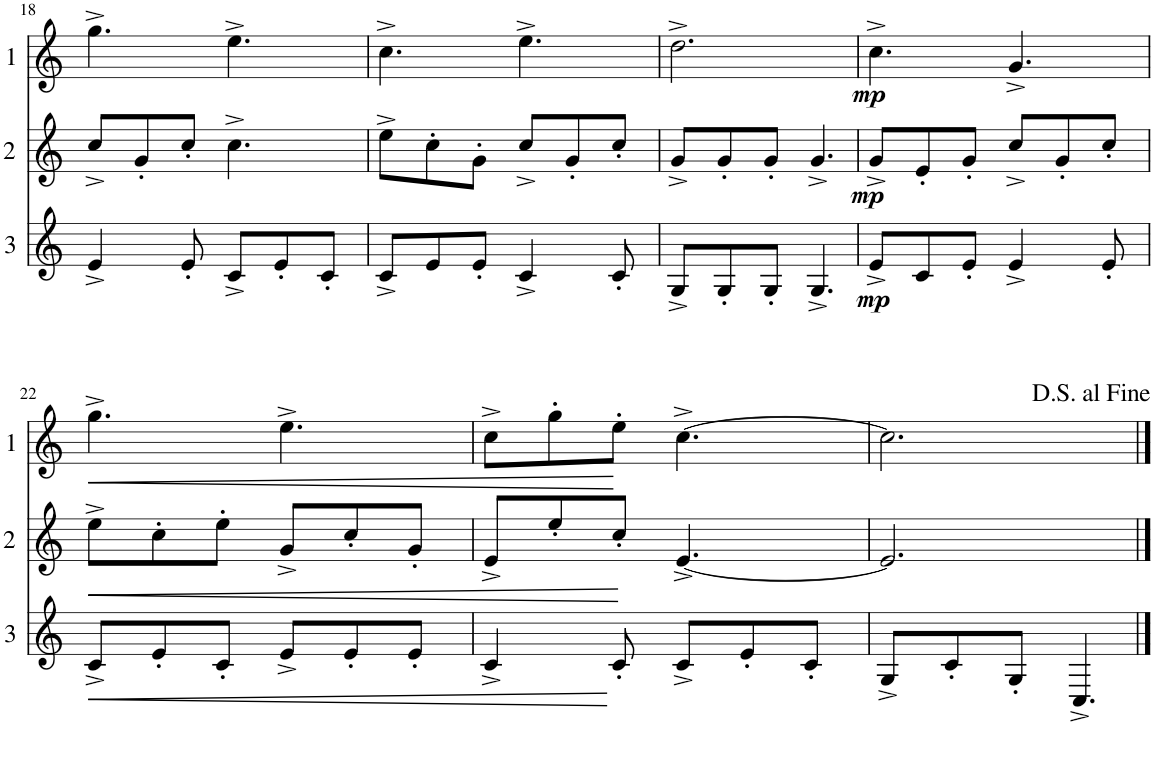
**kern	**dynam	**kern	**dynam	**kern	**dynam
*part3	*part3	*part2	*part2	*part1	*part1
*staff3	*staff3	*staff2	*staff2	*staff1	*staff1
*I"Cor 3	*	*I"Cor 2	*	*I"Cor 1	*
!!LO:PB:g=z
*clefG2	*	*clefG2	*	*clefG2	*
*Trd4c7	*	*Trd4c7	*	*Trd4c7	*
*k[]	*	*k[]	*	*k[]	*
*M6/8	*	*M6/8	*	*M6/8	*
=18	=18	=18	=18	=18	=18
4e^/	.	8cc^/L	.	4.gg^\	.
.	.	8g'/	.	.	.
8e'/	.	8cc'/J	.	.	.
8c^/L	.	4.cc^\	.	4.ee^\	.
8e'/	.	.	.	.	.
8c'/J	.	.	.	.	.
=19	=19	=19	=19	=19	=19
8c^/L	.	8ee^\L	.	4.cc^\	.
8e/	.	8cc'\	.	.	.
8e'/J	.	8g'\J	.	.	.
4c^/	.	8cc^/L	.	4.ee^\	.
.	.	8g'/	.	.	.
8c'/	.	8cc'/J	.	.	.
=20	=20	=20	=20	=20	=20
8G^/L	.	8g^/L	.	2.dd^\	.
8G'/	.	8g'/	.	.	.
8G'/J	.	8g'/J	.	.	.
4.G^/	.	4.g^/	.	.	.
=21	=21	=21	=21	=21	=21
!	!LO:DY:b	!	!LO:DY:b	!	!LO:DY:b
8e^/L	mp	8g^/L	mp	4.cc^\	mp
8c/	.	8e'/	.	.	.
8e'/J	.	8g'/J	.	.	.
4e^/	.	8cc^/L	.	4.g^/	.
.	.	8g'/	.	.	.
8e'/	.	8cc'/J	.	.	.
!!LO:LB:g=z
=22	=22	=22	=22	=22	=22
!	!LO:HP:b	!	!LO:HP:b	!	!LO:HP:b
8c^/L	<	8ee^\L	<	4.gg^\	<
8e'/	.	8cc'\	.	.	.
8c'/J	.	8ee'\J	.	.	.
8e^/L	.	8g^/L	.	4.ee^\	.
8e'/	.	8cc'/	.	.	.
8e'/J	.	8g'/J	.	.	.
.	[	.	[	.	[
=23	=23	=23	=23	=23	=23
4c^/	.	8e^/L	.	8cc^\L	.
.	.	8ee'/	.	8gg'\	.
8c'/	.	8cc'/J	.	8ee'\J	.
8c^/L	.	[4.e^/	.	[4.cc^\	.
8e'/	.	.	.	.	.
8c'/J	.	.	.	.	.
=24	=24	=24	=24	=24	=24
8G^/L	.	2.e/]	.	2.cc\]	.
8c'/	.	.	.	.	.
8G'/J	.	.	.	.	.
4.C^/	.	.	.	.	.
==	==	==	==	==	==
*-	*-	*-	*-	*-	*-
